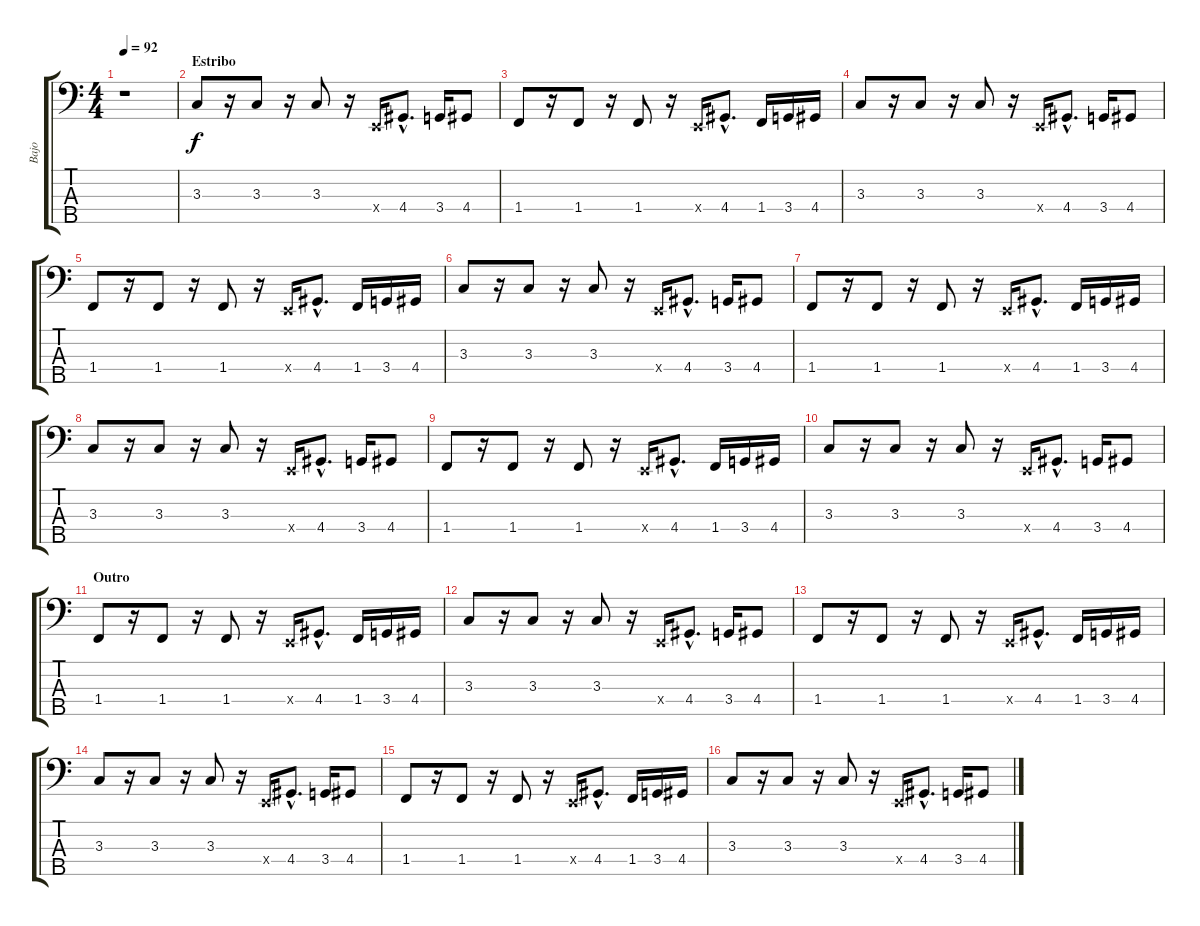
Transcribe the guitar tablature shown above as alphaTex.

\track ("Bajo" "Bajo") {instrument electricbassfinger}
\staff {score tabs}
\tuning (G2 D2 A1 E1 B0) {hide}
\ts (4 4)
\tempo 92
\clef f4
\ks c
r.1{dy f} |
\section ("" "Estribo")
3.3.8 r.16 3.3.8 r.16 3.3.8 r.16 0.4{x}.16 4.4{hac}.8{d} 3.4.16 4.4.8 |
1.4.8 r.16 1.4.8 r.16 1.4.8 r.16 0.4{x}.16 4.4{hac}.8{d} 1.4.16 3.4.16 4.4.16 |
3.3.8 r.16 3.3.8 r.16 3.3.8 r.16 0.4{x}.16 4.4{hac}.8{d} 3.4.16 4.4.8 |
1.4.8 r.16 1.4.8 r.16 1.4.8 r.16 0.4{x}.16 4.4{hac}.8{d} 1.4.16 3.4.16 4.4.16 |
3.3.8 r.16 3.3.8 r.16 3.3.8 r.16 0.4{x}.16 4.4{hac}.8{d} 3.4.16 4.4.8 |
1.4.8 r.16 1.4.8 r.16 1.4.8 r.16 0.4{x}.16 4.4{hac}.8{d} 1.4.16 3.4.16 4.4.16 |
3.3.8 r.16 3.3.8 r.16 3.3.8 r.16 0.4{x}.16 4.4{hac}.8{d} 3.4.16 4.4.8 |
1.4.8 r.16 1.4.8 r.16 1.4.8 r.16 0.4{x}.16 4.4{hac}.8{d} 1.4.16 3.4.16 4.4.16 |
3.3.8 r.16 3.3.8 r.16 3.3.8 r.16 0.4{x}.16 4.4{hac}.8{d} 3.4.16 4.4.8 |
\section ("" "Outro")
1.4.8 r.16 1.4.8 r.16 1.4.8 r.16 0.4{x}.16 4.4{hac}.8{d} 1.4.16 3.4.16 4.4.16 |
3.3.8 r.16 3.3.8 r.16 3.3.8 r.16 0.4{x}.16 4.4{hac}.8{d} 3.4.16 4.4.8 |
1.4.8 r.16 1.4.8 r.16 1.4.8 r.16 0.4{x}.16 4.4{hac}.8{d} 1.4.16 3.4.16 4.4.16 |
3.3.8 r.16 3.3.8 r.16 3.3.8 r.16 0.4{x}.16 4.4{hac}.8{d} 3.4.16 4.4.8 |
1.4.8 r.16 1.4.8 r.16 1.4.8 r.16 0.4{x}.16 4.4{hac}.8{d} 1.4.16 3.4.16 4.4.16 |
3.3.8 r.16 3.3.8 r.16 3.3.8 r.16 0.4{x}.16 4.4{hac}.8{d} 3.4.16 4.4.8
